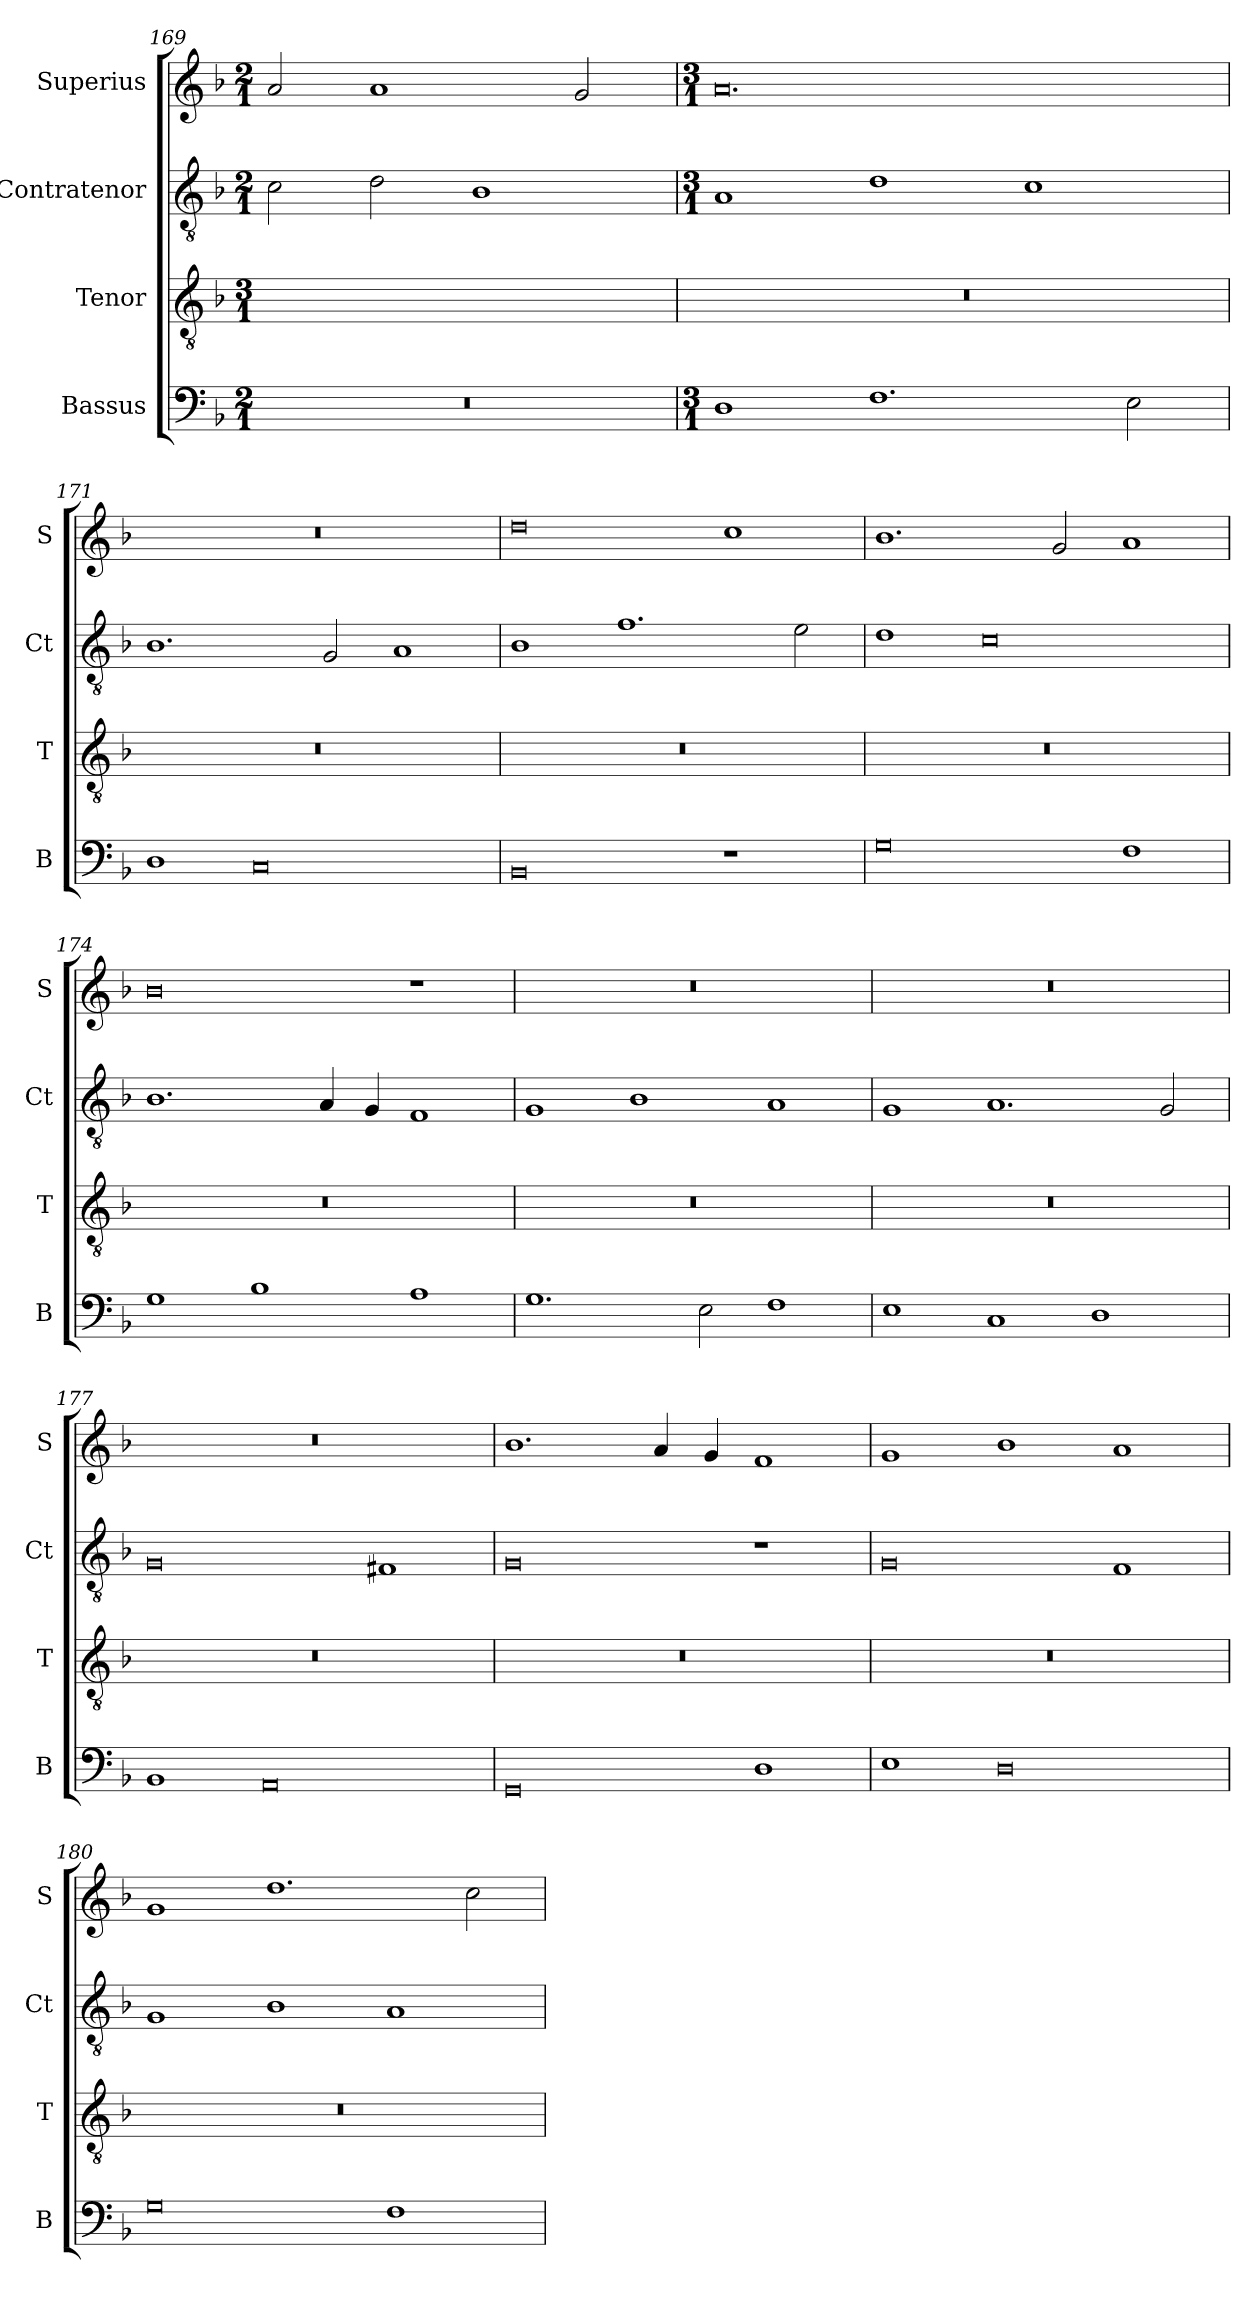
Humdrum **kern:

**kern	**kern	**kern	**kern
*part4	*part3	*part2	*part1
*staff4	*staff3	*staff2	*staff1
*I"Bassus	*I"Tenor	*I"Contratenor	*I"Superius
*I'B	*I'T	*I'Ct	*I'S
*clefF4	*clefGv2	*clefGv2	*clefG2
*k[b-]	*k[b-]	*k[b-]	*k[b-]
*M2/1	*M3/1	*M2/1	*M2/1
=169	=169	=169	=169
0r	0r	2c\	2a/
.	.	2d\	1a
.	.	1B-	.
.	.	.	2g/
=170	=170	=170	=170
*M3/1	*	*M3/1	*M3/1
1D	0.r	1A	0.a
1.F	.	1d	.
.	.	1c	.
2E\	.	.	.
=171	=171	=171	=171
1D	0.r	1.B-	0.r
0C	.	.	.
.	.	2G/	.
.	.	1A	.
=172	=172	=172	=172
0BB-	0.r	1B-	0dd
.	.	1.f	.
1r	.	.	1cc
.	.	2e\	.
=173	=173	=173	=173
0G	0.r	1d	1.b-
.	.	0c	.
.	.	.	2g/
1F	.	.	1a
=174	=174	=174	=174
1G	0.r	1.B-	0b-
1B-	.	.	.
.	.	4A/	.
.	.	4G/	.
1A	.	1F	1r
=175	=175	=175	=175
1.G	0.r	1G	0.r
.	.	1B-	.
2E\	.	.	.
1F	.	1A	.
=176	=176	=176	=176
1E	0.r	1G	0.r
1C	.	1.A	.
1D	.	.	.
.	.	2G/	.
=177	=177	=177	=177
1BB-	0.r	0G	0.r
0AA	.	.	.
.	.	1F#X	.
=178	=178	=178	=178
0GG	0.r	0G	1.b-
.	.	.	4a/
.	.	.	4g/
1D	.	1r	1f
=179	=179	=179	=179
1E	0.r	0G	1g
0D	.	.	1b-
.	.	1F	1a
=180	=180	=180	=180
0G	0.r	1G	1g
.	.	1B-	1.dd
1F	.	1A	.
.	.	.	2cc\
=	=	=	=
*-	*-	*-	*-
